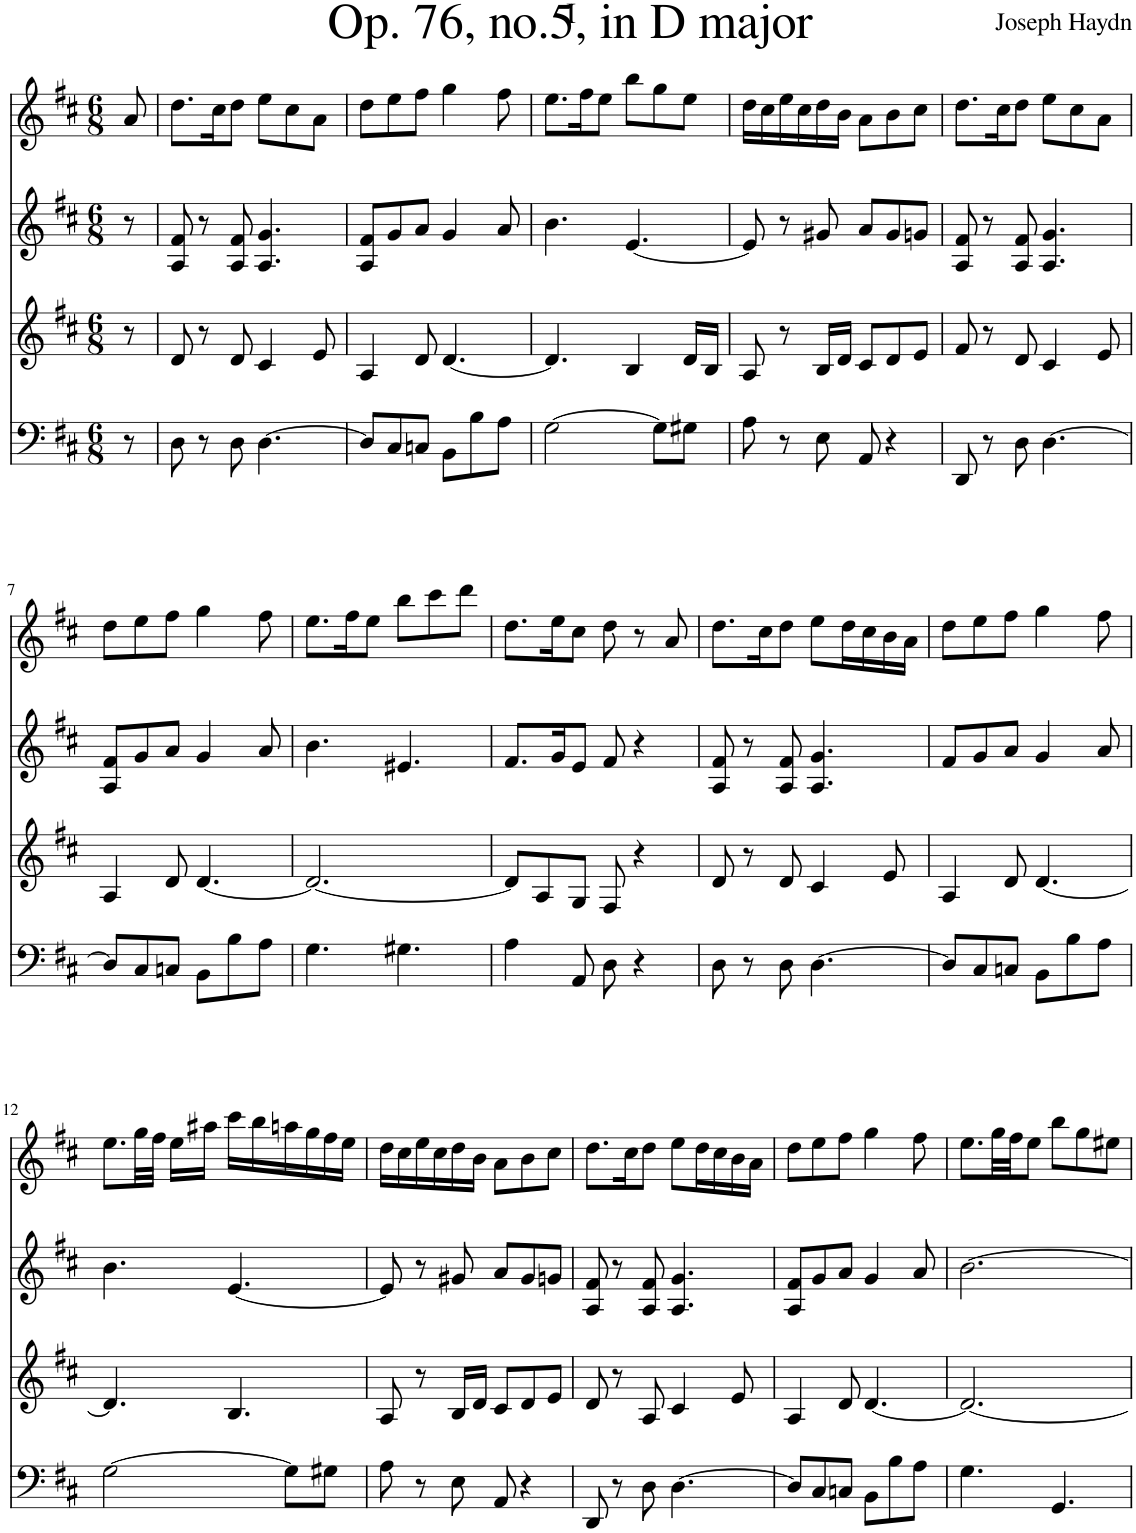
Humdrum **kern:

**kern	**kern	**kern	**kern
*part4	*part3	*part2	*part1
*staff4	*staff3	*staff2	*staff1
*I"Violoncello	*I"Viola	*I"Violin	*I"Violin
*I'Vc	*I'Vla	*I'Vln	*I'Vln
*clefF4	*clefG2	*clefG2	*clefG2
*k[f#c#]	*k[f#c#]	*k[f#c#]	*k[f#c#]
*M6/8	*M6/8	*M6/8	*M6/8
=1	=1	=1	=1
8r	8r	8r	8a/
=2	=2	=2	=2
8D\	8d/	8A/ 8f#/	8.dd\L
8r	8r	8r	.
.	.	.	16cc#\K
8D\	8d/	8A/ 8f#/	8dd\J
[4.D\	4c#/	4.A/ 4.g/	8ee\L
.	.	.	8cc#\
.	8e/	.	8a\J
=3	=3	=3	=3
8D/L]	4A/	8A/ 8f#/L	8dd\L
8C#/	.	8g/	8ee\
8Cn/J	8d/	8a/J	8ff#\J
8BB\L	[4.d/	4g/	4gg\
8B\	.	.	.
8A\J	.	8a/	8ff#\
=4	=4	=4	=4
[2G\	4.d/]	4.b\	8.ee\L
.	.	.	16ff#\K
.	.	.	8ee\J
.	4B/	[4.e/	8bb\L
8G\L]	.	.	8gg\
8G#X\J	16d/LL	.	8ee\J
.	16B/JJ	.	.
=5	=5	=5	=5
8A\	8A/	8e/]	16dd\LL
.	.	.	16cc#\
8r	8r	8r	16ee\
.	.	.	16cc#\
8E\	16B/LL	8g#X/	16dd\
.	16d/JJ	.	16b\JJ
8AA/	8c#/L	8a/L	8a\L
4r	8d/	8g#/	8b\
.	8e/J	8gn/J	8cc#\J
=6	=6	=6	=6
8DD/	8f#/	8A/ 8f#/	8.dd\L
8r	8r	8r	.
.	.	.	16cc#\K
8D\	8d/	8A/ 8f#/	8dd\J
[4.D\	4c#/	4.A/ 4.g/	8ee\L
.	.	.	8cc#\
.	8e/	.	8a\J
!!LO:LB:g=z
=7	=7	=7	=7
8D/L]	4A/	8A/ 8f#/L	8dd\L
8C#/	.	8g/	8ee\
8Cn/J	8d/	8a/J	8ff#\J
8BB\L	[4.d/	4g/	4gg\
8B\	.	.	.
8A\J	.	8a/	8ff#\
=8	=8	=8	=8
4.G\	2.d/_	4.b\	8.ee\L
.	.	.	16ff#\K
.	.	.	8ee\J
4.G#X\	.	4.e#X/	8bb\L
.	.	.	8ccc#\
.	.	.	8ddd\J
=9	=9	=9	=9
4A\	8d/L]	8.f#/L	8.dd\L
.	8A/	.	.
.	.	16g/K	16ee\K
8AA/	8G/J	8e/J	8cc#\J
8D\	8F#/	8f#/	8dd\
4r	4r	4r	8r
.	.	.	8a/
=10	=10	=10	=10
8D\	8d/	8A/ 8f#/	8.dd\L
8r	8r	8r	.
.	.	.	16cc#\K
8D\	8d/	8A/ 8f#/	8dd\J
[4.D\	4c#/	4.A/ 4.g/	8ee\L
.	.	.	16dd\L
.	.	.	16cc#\
.	8e/	.	16b\
.	.	.	16a\JJ
=11	=11	=11	=11
8D/L]	4A/	8f#/L	8dd\L
8C#/	.	8g/	8ee\
8Cn/J	8d/	8a/J	8ff#\J
8BB\L	[4.d/	4g/	4gg\
8B\	.	.	.
8A\J	.	8a/	8ff#\
!!LO:LB:g=z
=12	=12	=12	=12
[2G\	4.d/]	4.b\	8.ee\L
.	.	.	32gg\LL
.	.	.	32ff#\JJJ
.	.	.	16ee\LL
.	.	.	16aa#X\JJ
.	4.B/	[4.e/	16ccc#\LL
.	.	.	16bb\
8G\L]	.	.	16aan\
.	.	.	16gg\
8G#X\J	.	.	16ff#\
.	.	.	16ee\JJ
=13	=13	=13	=13
8A\	8A/	8e/]	16dd\LL
.	.	.	16cc#\
8r	8r	8r	16ee\
.	.	.	16cc#\
8E\	16B/LL	8g#X/	16dd\
.	16d/JJ	.	16b\JJ
8AA/	8c#/L	8a/L	8a\L
4r	8d/	8g#/	8b\
.	8e/J	8gn/J	8cc#\J
=14	=14	=14	=14
8DD/	8d/	8A/ 8f#/	8.dd\L
8r	8r	8r	.
.	.	.	16cc#\K
8D\	8A/	8A/ 8f#/	8dd\J
[4.D\	4c#/	4.A/ 4.g/	8ee\L
.	.	.	16dd\L
.	.	.	16cc#\
.	8e/	.	16b\
.	.	.	16a\JJ
=15	=15	=15	=15
8D/L]	4A/	8A/ 8f#/L	8dd\L
8C#/	.	8g/	8ee\
8Cn/J	8d/	8a/J	8ff#\J
8BB\L	[4.d/	4g/	4gg\
8B\	.	.	.
8A\J	.	8a/	8ff#\
=16	=16	=16	=16
4.G\	2.d/_	[2.b\	8.ee\L
.	.	.	32gg\LL
.	.	.	32ff#\JJ
.	.	.	8ee\J
4.GG/	.	.	8bb\L
.	.	.	8gg\
.	.	.	8ee#X\J
=	=	=	=
*-	*-	*-	*-
